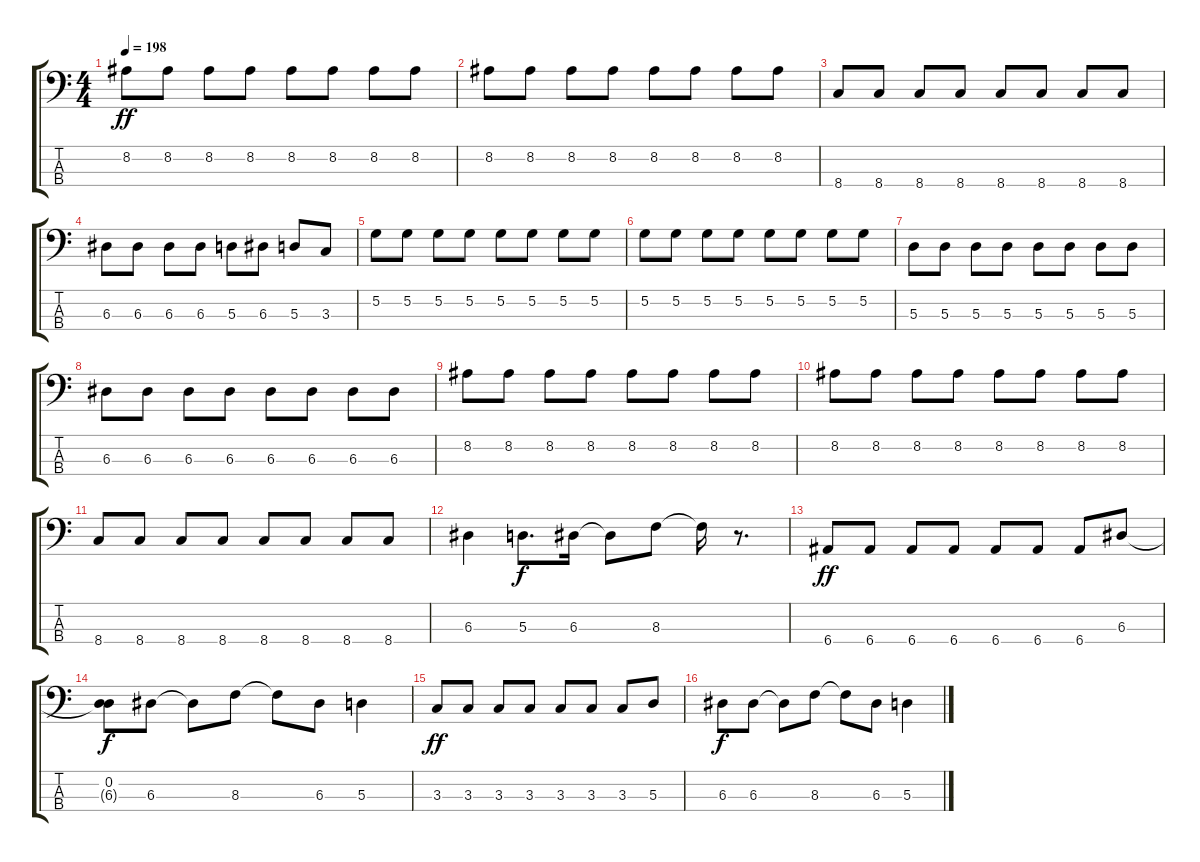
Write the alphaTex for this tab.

\track "" {instrument electricbassfinger}
\staff {score tabs}
\tuning (G2 D2 A1 E1) {hide}
\ts (4 4)
\tempo 198
\clef f4
\ks c
8.2.8{dy ff} 8.2.8 8.2.8 8.2.8 8.2.8 8.2.8 8.2.8 8.2.8 |
8.2.8 8.2.8 8.2.8 8.2.8 8.2.8 8.2.8 8.2.8 8.2.8 |
8.4.8 8.4.8 8.4.8 8.4.8 8.4.8 8.4.8 8.4.8 8.4.8 |
6.3.8 6.3.8 6.3.8 6.3.8 5.3.8 6.3.8 5.3.8 3.3.8 |
5.2.8 5.2.8 5.2.8 5.2.8 5.2.8 5.2.8 5.2.8 5.2.8 |
5.2.8 5.2.8 5.2.8 5.2.8 5.2.8 5.2.8 5.2.8 5.2.8 |
5.3.8 5.3.8 5.3.8 5.3.8 5.3.8 5.3.8 5.3.8 5.3.8 |
6.3.8 6.3.8 6.3.8 6.3.8 6.3.8 6.3.8 6.3.8 6.3.8 |
8.2.8 8.2.8 8.2.8 8.2.8 8.2.8 8.2.8 8.2.8 8.2.8 |
8.2.8 8.2.8 8.2.8 8.2.8 8.2.8 8.2.8 8.2.8 8.2.8 |
8.4.8 8.4.8 8.4.8 8.4.8 8.4.8 8.4.8 8.4.8 8.4.8 |
6.3.4 5.3.8{d dy f} 6.3.16 6.3{t}.8 8.3.8 8.3{t}.16 r.8{d} |
6.4.8{dy ff} 6.4.8 6.4.8 6.4.8 6.4.8 6.4.8 6.4.8 6.3.8 |
(0.2 6.3{t}).8{dy f} 6.3.8 6.3{t}.8 8.3.8 8.3{t}.8 6.3.8 5.3.4 |
3.3.8{dy ff} 3.3.8 3.3.8 3.3.8 3.3.8 3.3.8 3.3.8 5.3.8 |
6.3.8{dy f} 6.3.8 6.3{t}.8 8.3.8 8.3{t}.8 6.3.8 5.3.4
